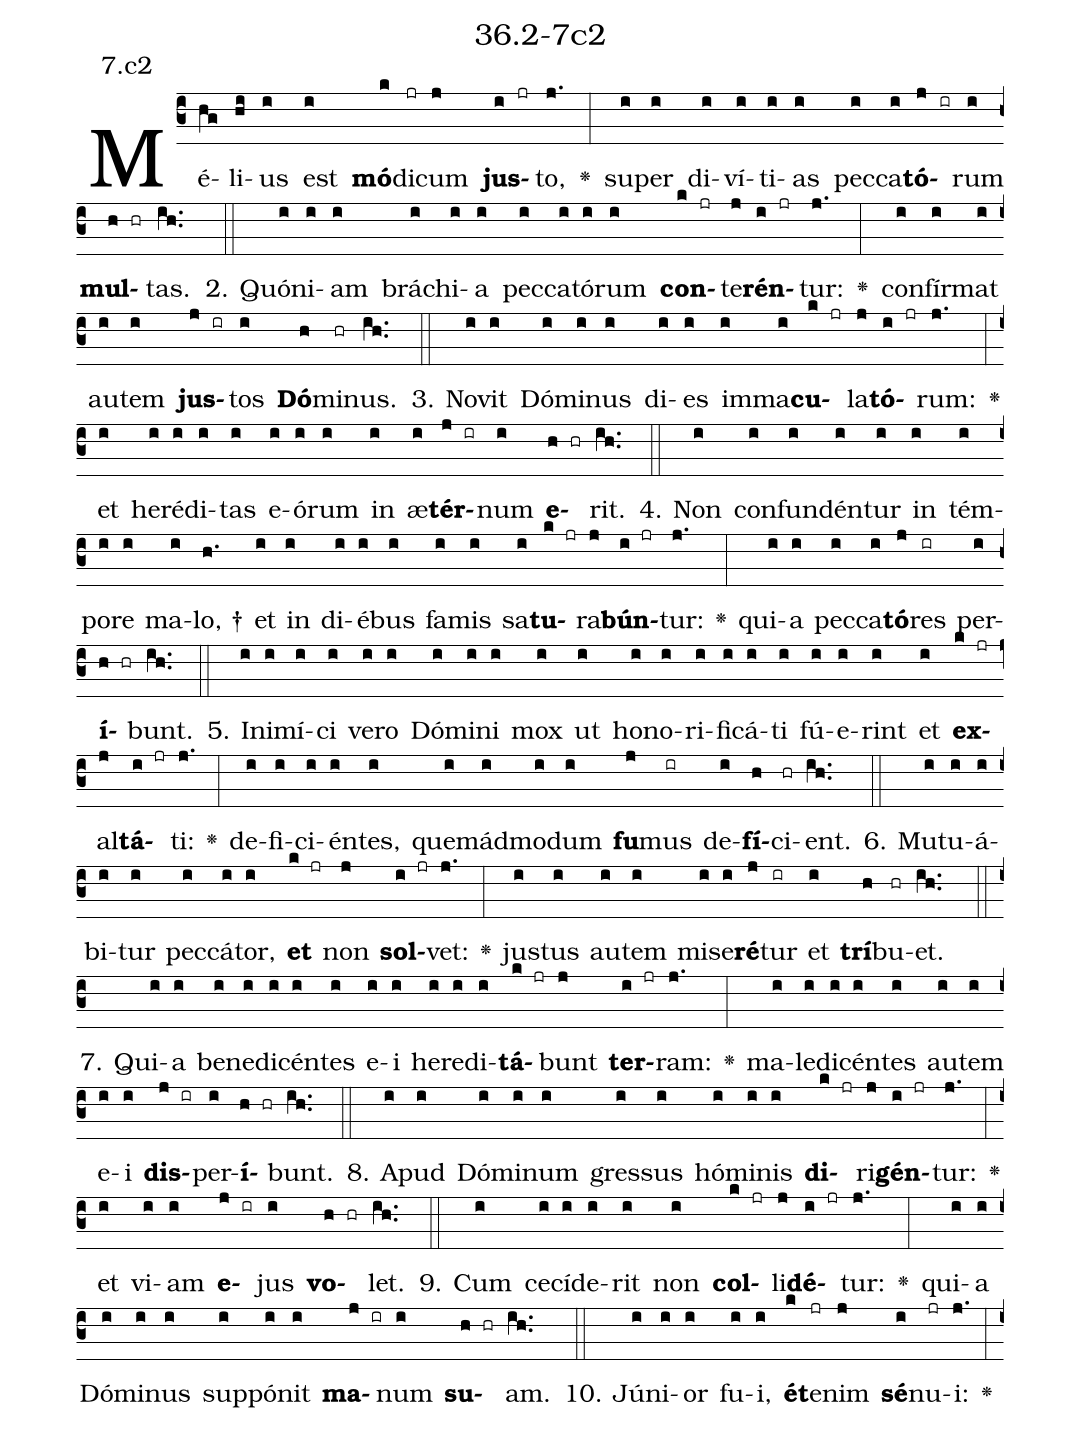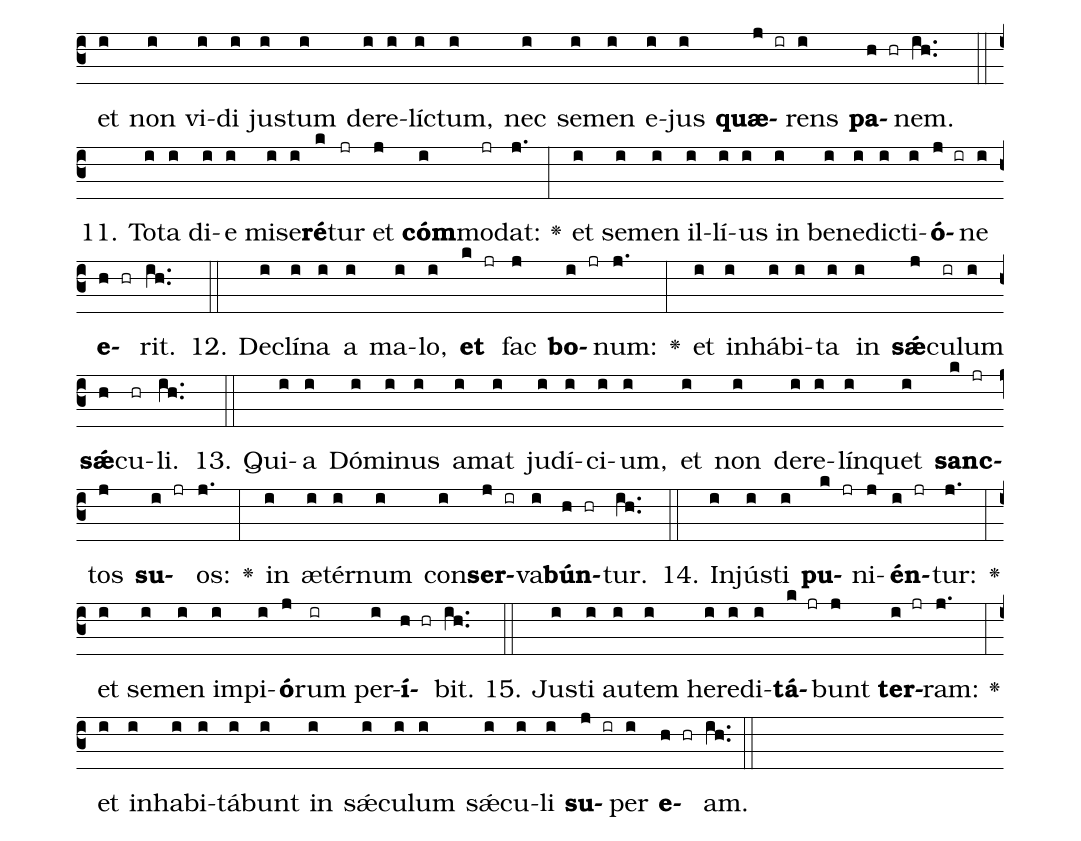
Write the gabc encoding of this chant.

name: 36.2-7c2;
annotation: 7.c2;
%%
(c3)Mé(hg)li(hi)us(i) est(i) <b>mó</b>(k)di(jr)cum(j) <b>jus</b>(i jr)to,(j.) <v>\greheightstar</v>(:) su(i)per(i) di(i)ví(i)ti(i)as(i) pec(i)ca(i)<b>tó</b>(j ir)rum(i) <b>mul</b>(h hr)tas.(ih..) (::)
2. Quón(i)i(i)am(i) brá(i)chi(i)a(i) pec(i)ca(i)tó(i)rum(i) <b>con</b>(k jr)te(j)<b>rén</b>(i jr)tur:(j.) <v>\greheightstar</v>(:) con(i)fír(i)mat(i) au(i)tem(i) <b>jus</b>(j ir)tos(i) <b>Dó</b>(h)mi(hr)nus.(ih..) (::)
3. No(i)vit(i) Dó(i)mi(i)nus(i) di(i)es(i) im(i)ma(i)<b>cu</b>(k jr)la(j)<b>tó</b>(i jr)rum:(j.) <v>\greheightstar</v>(:) et(i) he(i)ré(i)di(i)tas(i) e(i)ó(i)rum(i) in(i) æ(i)<b>tér</b>(j ir)num(i) <b>e</b>(h hr)rit.(ih..) (::)
4. Non(i) con(i)fun(i)dén(i)tur(i) in(i) tém(i)po(i)re(i) ma(i)lo, †(h.) et(i) in(i) di(i)é(i)bus(i) fa(i)mis(i) sa(i)<b>tu</b>(k jr)ra(j)<b>bún</b>(i jr)tur:(j.) <v>\greheightstar</v>(:) qui(i)a(i) pec(i)ca(i)<b>tó</b>(j)res(ir) per(i)<b>í</b>(h hr)bunt.(ih..) (::)
5. In(i)i(i)mí(i)ci(i) ve(i)ro(i) Dó(i)mi(i)ni(i) mox(i) ut(i) ho(i)no(i)ri(i)fi(i)cá(i)ti(i) fú(i)e(i)rint(i) et(i) <b>ex</b>(k jr)al(j)<b>tá</b>(i jr)ti:(j.) <v>\greheightstar</v>(:) de(i)fi(i)ci(i)én(i)tes,(i) quem(i)ád(i)mo(i)dum(i) <b>fu</b>(j)mus(ir) de(i)<b>fí</b>(h)ci(hr)ent.(ih..) (::)
6. Mu(i)tu(i)á(i)bi(i)tur(i) pec(i)cá(i)tor,(i) <b>et</b>(k jr) non(j) <b>sol</b>(i jr)vet:(j.) <v>\greheightstar</v>(:) jus(i)tus(i) au(i)tem(i) mi(i)se(i)<b>ré</b>(j)tur(ir) et(i) <b>trí</b>(h)bu(hr)et.(ih..) (::)
7. Qui(i)a(i) be(i)ne(i)di(i)cén(i)tes(i) e(i)i(i) he(i)re(i)di(i)<b>tá</b>(k jr)bunt(j) <b>ter</b>(i jr)ram:(j.) <v>\greheightstar</v>(:) ma(i)le(i)di(i)cén(i)tes(i) au(i)tem(i) e(i)i(i) <b>dis</b>(j ir)per(i)<b>í</b>(h hr)bunt.(ih..) (::)
8. A(i)pud(i) Dó(i)mi(i)num(i) gres(i)sus(i) hó(i)mi(i)nis(i) <b>di</b>(k jr)ri(j)<b>gén</b>(i jr)tur:(j.) <v>\greheightstar</v>(:) et(i) vi(i)am(i) <b>e</b>(j ir)jus(i) <b>vo</b>(h hr)let.(ih..) (::)
9. Cum(i) ce(i)cí(i)de(i)rit(i) non(i) <b>col</b>(k jr)li(j)<b>dé</b>(i jr)tur:(j.) <v>\greheightstar</v>(:) qui(i)a(i) Dó(i)mi(i)nus(i) sup(i)pó(i)nit(i) <b>ma</b>(j ir)num(i) <b>su</b>(h hr)am.(ih..) (::)
10. Jú(i)ni(i)or(i) fu(i)i,(i) <b>ét</b>(k)e(jr)nim(j) <b>sé</b>(i)nu(jr)i:(j.) <v>\greheightstar</v>(:) et(i) non(i) vi(i)di(i) jus(i)tum(i) de(i)re(i)líc(i)tum,(i) nec(i) se(i)men(i) e(i)jus(i) <b>quæ</b>(j ir)rens(i) <b>pa</b>(h hr)nem.(ih..) (::)
11. To(i)ta(i) di(i)e(i) mi(i)se(i)<b>ré</b>(k)tur(jr) et(j) <b>cóm</b>(i)mo(jr)dat:(j.) <v>\greheightstar</v>(:) et(i) se(i)men(i) il(i)lí(i)us(i) in(i) be(i)ne(i)dic(i)ti(i)<b>ó</b>(j ir)ne(i) <b>e</b>(h hr)rit.(ih..) (::)
12. De(i)clí(i)na(i) a(i) ma(i)lo,(i) <b>et</b>(k jr) fac(j) <b>bo</b>(i jr)num:(j.) <v>\greheightstar</v>(:) et(i) in(i)há(i)bi(i)ta(i) in(i) <b>sǽ</b>(j)cu(ir)lum(i) <b>sǽ</b>(h)cu(hr)li.(ih..) (::)
13. Qui(i)a(i) Dó(i)mi(i)nus(i) a(i)mat(i) ju(i)dí(i)ci(i)um,(i) et(i) non(i) de(i)re(i)lín(i)quet(i) <b>sanc</b>(k jr)tos(j) <b>su</b>(i jr)os:(j.) <v>\greheightstar</v>(:) in(i) æ(i)tér(i)num(i) con(i)<b>ser</b>(j ir)va(i)<b>bún</b>(h hr)tur.(ih..) (::)
14. In(i)jús(i)ti(i) <b>pu</b>(k jr)ni(j)<b>én</b>(i jr)tur:(j.) <v>\greheightstar</v>(:) et(i) se(i)men(i) im(i)pi(i)<b>ó</b>(j)rum(ir) per(i)<b>í</b>(h hr)bit.(ih..) (::)
15. Jus(i)ti(i) au(i)tem(i) he(i)re(i)di(i)<b>tá</b>(k jr)bunt(j) <b>ter</b>(i jr)ram:(j.) <v>\greheightstar</v>(:) et(i) in(i)ha(i)bi(i)tá(i)bunt(i) in(i) sǽ(i)cu(i)lum(i) sǽ(i)cu(i)li(i) <b>su</b>(j ir)per(i) <b>e</b>(h hr)am.(ih..) (::)
